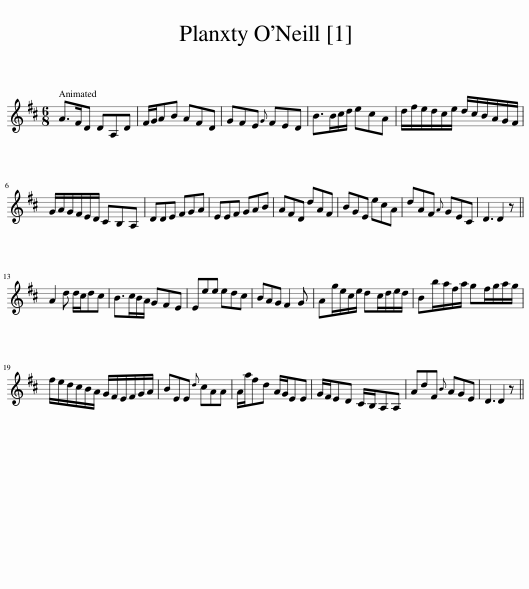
X:1
L:1/8
M:6/8
I:linebreak $
K:D
V:1 treble
V:1
 A>FD DA,D | F/G/AB AFD | GFE{G} FED | B>Bc/d/ ecA | d/f/e/d/c/e/ d/c/B/A/G/F/ |$ %5
 G/A/G/F/E/D/ CB,A, | DDE FGA | EEF GAB | AFD dAF | BGE ecA | %10
 dAF{A} GEC | D3 D2 z ||$ A2 d d/c/dc | B>cB/A/ GFE | Eee edc | %15
 BAG F2 G | Ag/e/c/e/ dc/d/e/d/ | Bb/a/f/a/ gf/g/a/g/ |$ f/e/d/c/B/A/ G/F/E/F/G/A/ | BEE{d} cAA | %20
 A/a/fd A/G/EE | G/F/ED C/B,/A,A, | AdF{B} AGE | D3 D2 z || %24
